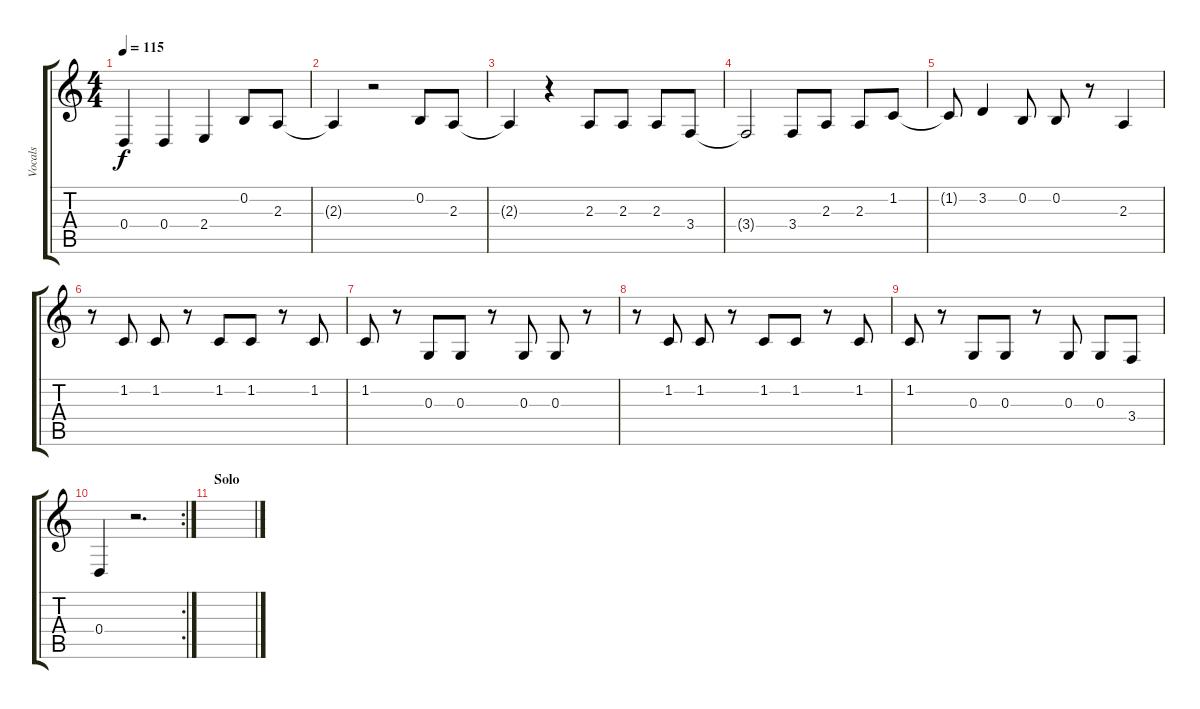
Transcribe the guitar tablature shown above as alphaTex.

\track ("Vocals" "Vocals") {instrument bassoon}
\staff {score tabs}
\tuning (E4 B3 G3 D3 A2 E2) {hide}
\ts (4 4)
\tempo 115
\clef g2
\ks c
0.4.4{dy f} 0.4.4 2.4.4 0.2.8 2.3.8 |
2.3{t}.4 r.2 0.2.8 2.3.8 |
2.3{t}.4 r.4 2.3.8 2.3.8 2.3.8 3.4.8 |
3.4{t}.2 3.4.8 2.3.8 2.3.8 1.2.8 |
1.2{t}.8 3.2.4 0.2.8 0.2.8 r.8 2.3.4 |
r.8 1.2.8 1.2.8 r.8 1.2.8 1.2.8 r.8 1.2.8 |
1.2.8 r.8 0.3.8 0.3.8 r.8 0.3.8 0.3.8 r.8 |
r.8 1.2.8 1.2.8 r.8 1.2.8 1.2.8 r.8 1.2.8 |
1.2.8 r.8 0.3.8 0.3.8 r.8 0.3.8 0.3.8 3.4.8 |
\rc 2
0.4.4 r.2{d} |
\section ("" "Solo")
